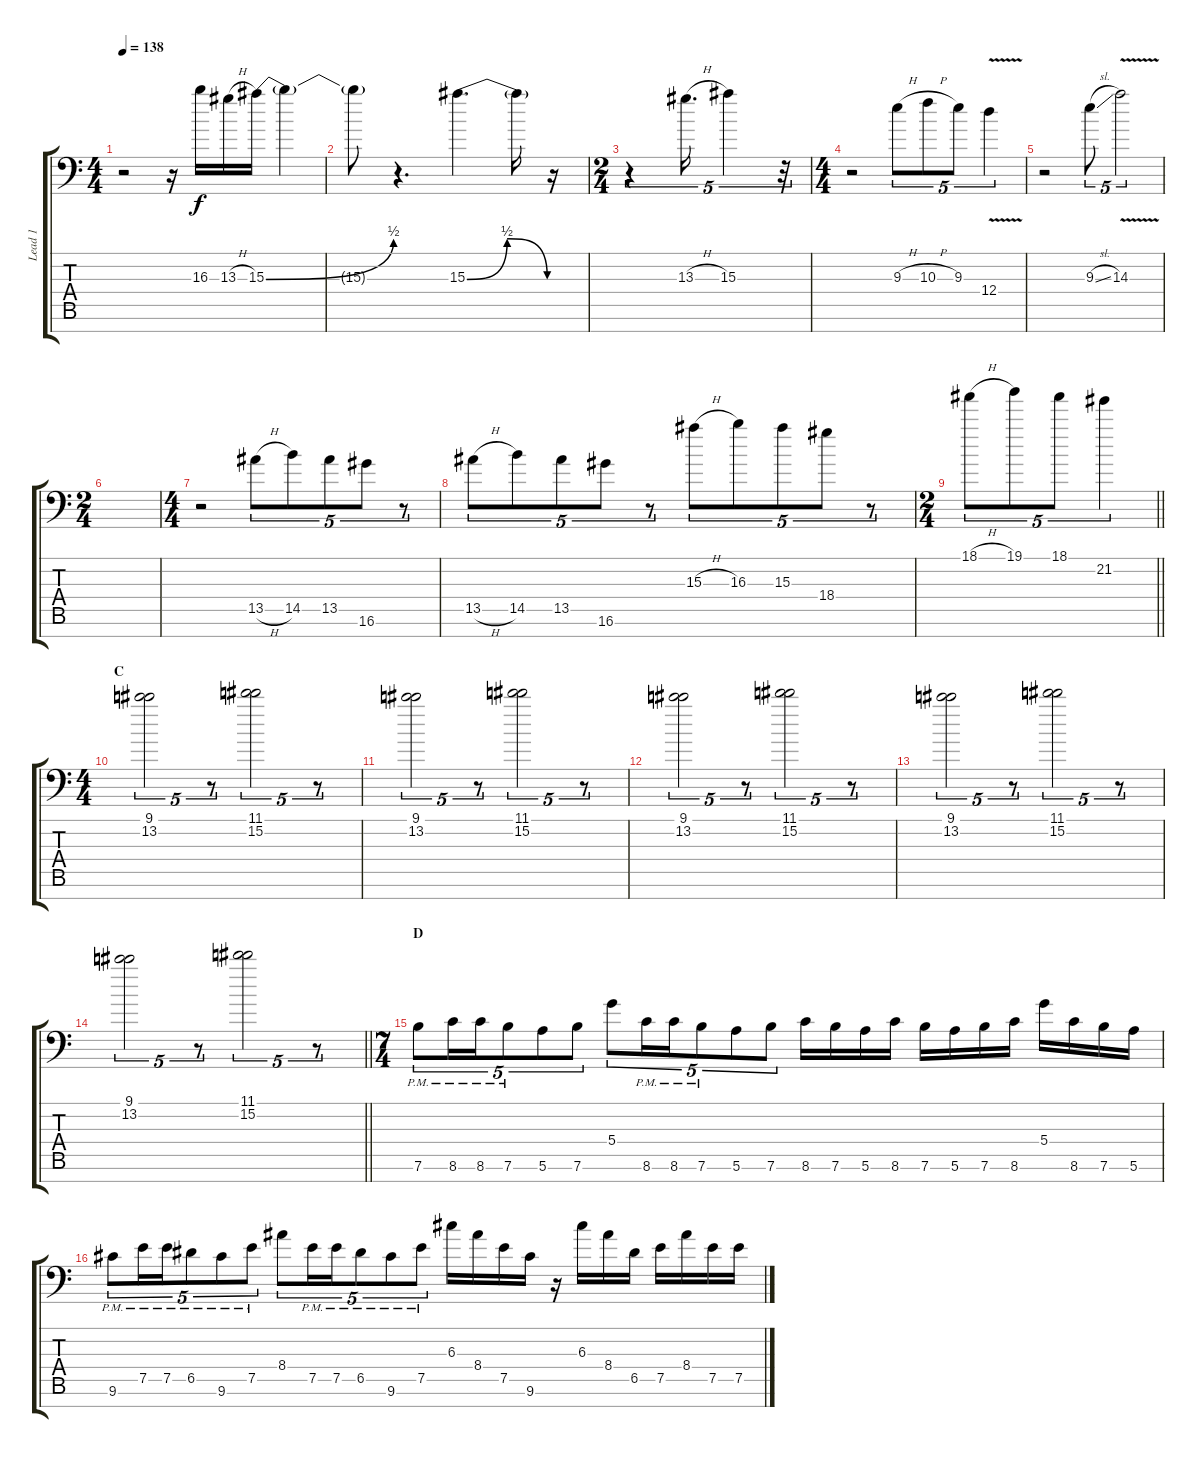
\track ("Lead 1" "Lead 1") {instrument distortionguitar}
\staff {score tabs}
\tuning (E4 B3 G3 D3 A2 E2 A1) {hide}
\ts (4 4)
\tempo 138
\clef f4
\ks c
r.2{dy f} r.16 16.3.16 13.3{h}.16 15.3{be (bend 0 0 60 2)}.16 15.3{t}.4 |
15.3{t}.8 r.4{d} 15.3{be (bendrelease 0 0 5 2 27 2 60 0)}.4{d} 15.3{t}.16 r.16 |
\ts (2 4)
r.4{tu (5 4)} 13.3{h}.16{d tu (5 4)} 15.3.4{tu (5 4)} r.32{tu (5 4)} |
\ts (4 4)
r.2 9.3{h}.8{tu (5 4)} 10.3{h}.8{tu (5 4)} 9.3.8{tu (5 4)} 12.4{v}.4{tu (5 4)} |
r.2 9.3{sl}.8{tu (5 4)} 14.3{v}.2{tu (5 4)} |
\ts (2 4)
|
\ts (4 4)
r.2 13.5{h}.8{tu (5 4)} 14.5.8{tu (5 4)} 13.5.8{tu (5 4)} 16.6.8{tu (5 4)} r.8{tu (5 4)} |
13.5{h}.8{tu (5 4)} 14.5.8{tu (5 4)} 13.5.8{tu (5 4)} 16.6.8{tu (5 4)} r.8{tu (5 4)} 15.3{h}.8{tu (5 4)} 16.3.8{tu (5 4)} 15.3.8{tu (5 4)} 18.4.8{tu (5 4)} r.8{tu (5 4)} |
\ts (2 4)
\barLineRight lightlight
18.1{h}.8{tu (5 4)} 19.1.8{tu (5 4)} 18.1.8{tu (5 4)} 21.2.4{tu (5 4)} |
\ts (4 4)
\section ("" "C")
(9.1 13.2).2{tu (5 4) volume 13 balance 1} r.8{tu (5 4)} (11.1 15.2).2{tu (5 4)} r.8{tu (5 4)} |
(9.1 13.2).2{tu (5 4)} r.8{tu (5 4)} (11.1 15.2).2{tu (5 4)} r.8{tu (5 4)} |
(9.1 13.2).2{tu (5 4)} r.8{tu (5 4)} (11.1 15.2).2{tu (5 4)} r.8{tu (5 4)} |
(9.1 13.2).2{tu (5 4)} r.8{tu (5 4)} (11.1 15.2).2{tu (5 4)} r.8{tu (5 4)} |
\barLineRight lightlight
(9.1 13.2).2{tu (5 4)} r.8{tu (5 4)} (11.1 15.2).2{tu (5 4)} r.8{tu (5 4)} |
\ts (7 4)
\section ("" "D")
7.6{pm}.8{tu (5 4) volume 13 balance 0} 8.6{pm}.16{tu (5 4)} 8.6{pm}.16{tu (5 4)} 7.6{pm}.8{tu (5 4)} 5.6.8{tu (5 4)} 7.6.8{tu (5 4)} 5.4.8{tu (5 4)} 8.6{pm}.16{tu (5 4)} 8.6{pm}.16{tu (5 4)} 7.6{pm}.8{tu (5 4)} 5.6.8{tu (5 4)} 7.6.8{tu (5 4)} 8.6.16 7.6.16 5.6.16 8.6.16 7.6.16 5.6.16 7.6.16 8.6.16 5.4.16 8.6.16 7.6.16 5.6.16 |
9.6{pm}.8{tu (5 4)} 7.5{pm}.16{tu (5 4)} 7.5{pm}.16{tu (5 4)} 6.5{pm}.8{tu (5 4)} 9.6{pm}.8{tu (5 4)} 7.5{pm}.8{tu (5 4)} 8.4.8{tu (5 4)} 7.5{pm}.16{tu (5 4)} 7.5{pm}.16{tu (5 4)} 6.5{pm}.8{tu (5 4)} 9.6{pm}.8{tu (5 4)} 7.5{pm}.8{tu (5 4)} 6.3.16 8.4.16 7.5.16 9.6.16 r.16 6.3.16 8.4.16 6.5.16 7.5.16 8.4.16 7.5.16 7.5.16
